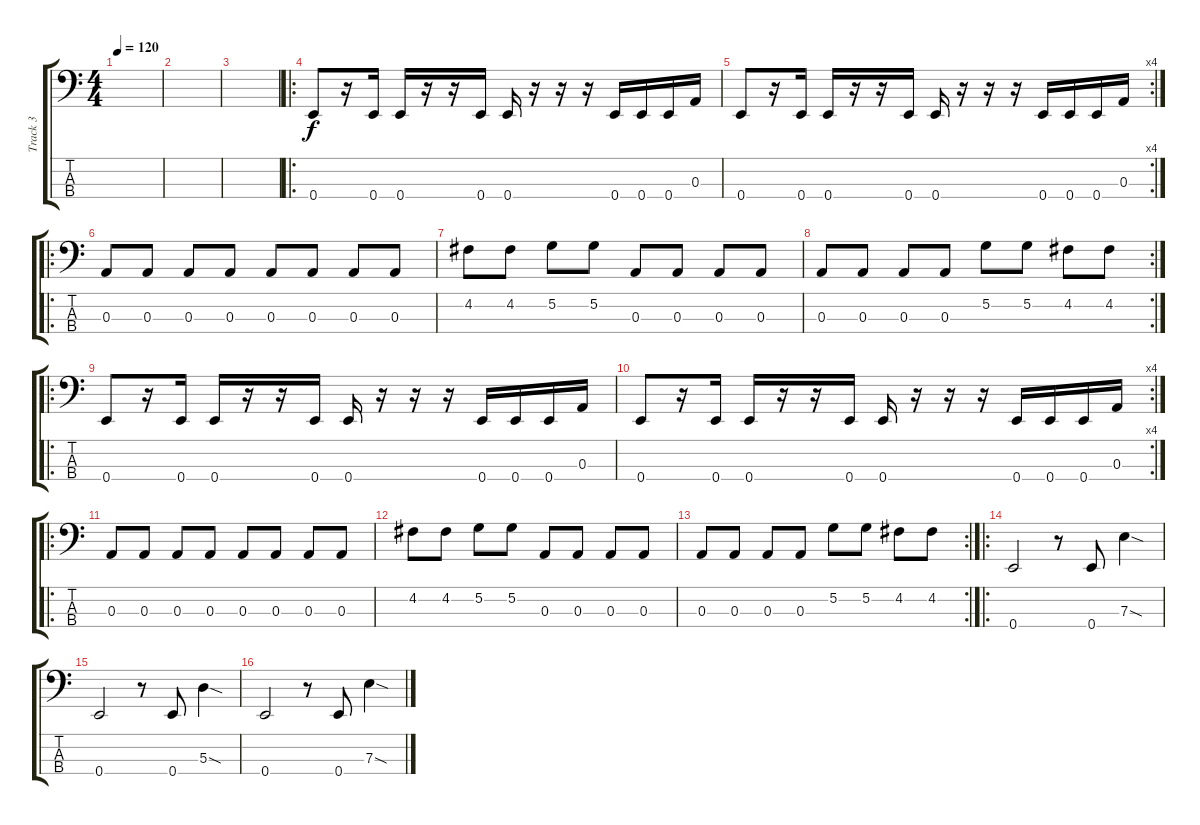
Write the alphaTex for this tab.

\track ("Track 3" "Track 3") {instrument electricbasspick}
\staff {score tabs}
\tuning (G2 D2 A1 E1) {hide}
\ts (4 4)
\tempo 120
\clef f4
\ks c
|
|
|
\ro
0.4.8 r.16 0.4.16 0.4.16 r.16 r.16 0.4.16 0.4.16 r.16 r.16 r.16 0.4.16 0.4.16 0.4.16 0.3.16 |
\rc 4
0.4.8 r.16 0.4.16 0.4.16 r.16 r.16 0.4.16 0.4.16 r.16 r.16 r.16 0.4.16 0.4.16 0.4.16 0.3.16 |
\ro
0.3.8 0.3.8 0.3.8 0.3.8 0.3.8 0.3.8 0.3.8 0.3.8 |
4.2.8 4.2.8 5.2.8 5.2.8 0.3.8 0.3.8 0.3.8 0.3.8 |
\rc 2
0.3.8 0.3.8 0.3.8 0.3.8 5.2.8 5.2.8 4.2.8 4.2.8 |
\ro
0.4.8 r.16 0.4.16 0.4.16 r.16 r.16 0.4.16 0.4.16 r.16 r.16 r.16 0.4.16 0.4.16 0.4.16 0.3.16 |
\rc 4
0.4.8 r.16 0.4.16 0.4.16 r.16 r.16 0.4.16 0.4.16 r.16 r.16 r.16 0.4.16 0.4.16 0.4.16 0.3.16 |
\ro
0.3.8 0.3.8 0.3.8 0.3.8 0.3.8 0.3.8 0.3.8 0.3.8 |
4.2.8 4.2.8 5.2.8 5.2.8 0.3.8 0.3.8 0.3.8 0.3.8 |
\rc 2
0.3.8 0.3.8 0.3.8 0.3.8 5.2.8 5.2.8 4.2.8 4.2.8 |
\ro
0.4.2 r.8 0.4.8 7.3{sod}.4 |
0.4.2 r.8 0.4.8 5.3{sod}.4 |
0.4.2 r.8 0.4.8 7.3{sod}.4
